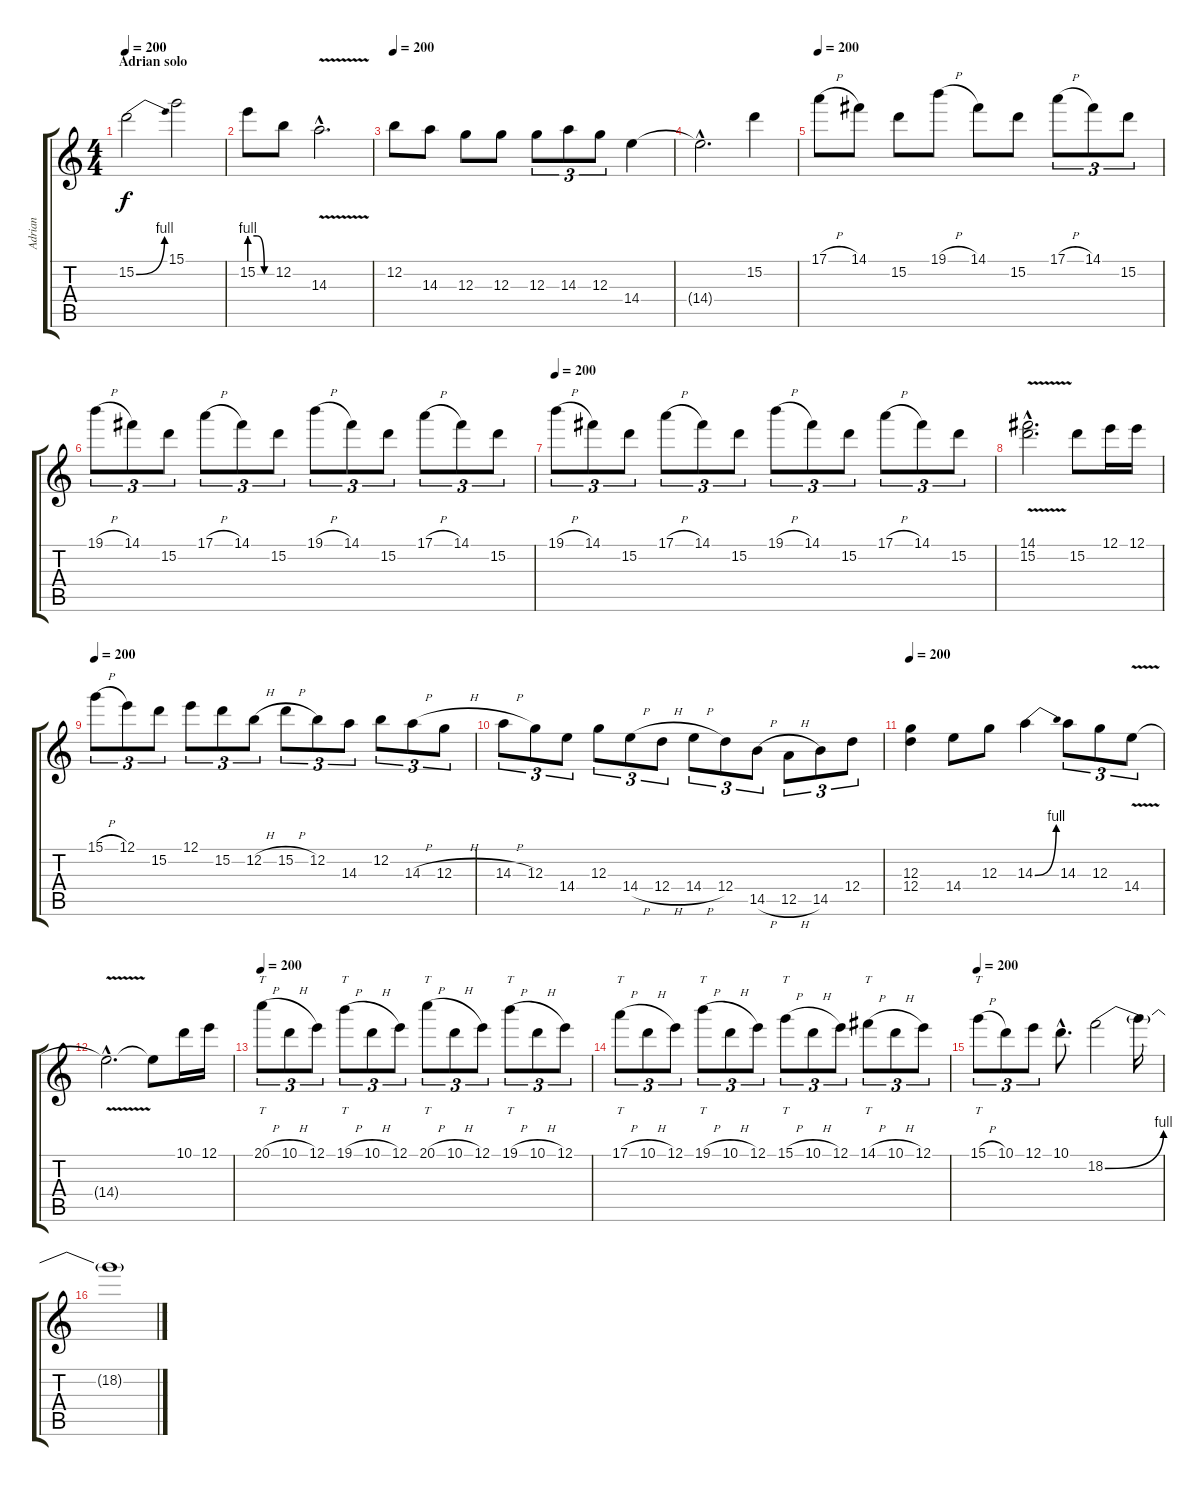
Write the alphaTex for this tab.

\track ("Adrian" "Adrian") {instrument distortionguitar}
\staff {score tabs}
\tuning (E4 B3 G3 D3 A2 E2) {hide}
\ts (4 4)
\section ("" "Adrian solo")
\tempo 200
\clef g2
\ks c
15.2{be (bend 0 0 60 4)}.2{dy f volume 12} 15.1.2 |
15.2{be (custom 0 4 20 4 40 0 60 0)}.8 12.2.8 14.3{v hac}.2{d} |
\tempo 200
12.2.8 14.3.8 12.3.8 12.3.8 12.3.8{tu (3 2)} 14.3.8{tu (3 2)} 12.3.8{tu (3 2)} 14.4.4 |
14.4{hac t}.2{d} 15.2.4 |
\tempo 200
17.1{h}.8 14.1.8 15.2.8 19.1{h}.8 14.1.8 15.2.8 17.1{h}.8{tu (3 2)} 14.1.8{tu (3 2)} 15.2.8{tu (3 2)} |
19.1{h}.8{tu (3 2)} 14.1.8{tu (3 2)} 15.2.8{tu (3 2)} 17.1{h}.8{tu (3 2)} 14.1.8{tu (3 2)} 15.2.8{tu (3 2)} 19.1{h}.8{tu (3 2)} 14.1.8{tu (3 2)} 15.2.8{tu (3 2)} 17.1{h}.8{tu (3 2)} 14.1.8{tu (3 2)} 15.2.8{tu (3 2)} |
\tempo 200
19.1{h}.8{tu (3 2)} 14.1.8{tu (3 2)} 15.2.8{tu (3 2)} 17.1{h}.8{tu (3 2)} 14.1.8{tu (3 2)} 15.2.8{tu (3 2)} 19.1{h}.8{tu (3 2)} 14.1.8{tu (3 2)} 15.2.8{tu (3 2)} 17.1{h}.8{tu (3 2)} 14.1.8{tu (3 2)} 15.2.8{tu (3 2)} |
(14.1{v hac} 15.2{v hac}).2{d} 15.2.8 12.1.16 12.1.16 |
\tempo 200
15.1{h}.8{tu (3 2)} 12.1.8{tu (3 2)} 15.2.8{tu (3 2)} 12.1.8{tu (3 2)} 15.2.8{tu (3 2)} 12.2{h}.8{tu (3 2)} 15.2{h}.8{tu (3 2)} 12.2.8{tu (3 2)} 14.3.8{tu (3 2)} 12.2.8{tu (3 2)} 14.3{h}.8{tu (3 2)} 12.3{h}.8{tu (3 2)} |
14.3{h}.8{tu (3 2)} 12.3.8{tu (3 2)} 14.4.8{tu (3 2)} 12.3.8{tu (3 2)} 14.4{h}.8{tu (3 2)} 12.4{h}.8{tu (3 2)} 14.4{h}.8{tu (3 2)} 12.4.8{tu (3 2)} 14.5{h}.8{tu (3 2)} 12.5{h}.8{tu (3 2)} 14.5.8{tu (3 2)} 12.4.8{tu (3 2)} |
\tempo 200
(12.3 12.4).4 14.4.8 12.3.8 14.3{be (bend 0 0 60 4)}.4 14.3.8{tu (3 2)} 12.3.8{tu (3 2)} 14.4{v}.8{tu (3 2)} |
14.4{hac t}.2{d} 14.4{t}.8 10.1.16 12.1.16 |
\tempo 200
20.1{h}.8{tt tu (3 2)} 10.1{h}.8{tu (3 2)} 12.1.8{tu (3 2)} 19.1{h}.8{tt tu (3 2)} 10.1{h}.8{tu (3 2)} 12.1.8{tu (3 2)} 20.1{h}.8{tt tu (3 2)} 10.1{h}.8{tu (3 2)} 12.1.8{tu (3 2)} 19.1{h}.8{tt tu (3 2)} 10.1{h}.8{tu (3 2)} 12.1.8{tu (3 2)} |
17.1{h}.8{tt tu (3 2)} 10.1{h}.8{tu (3 2)} 12.1.8{tu (3 2)} 19.1{h}.8{tt tu (3 2)} 10.1{h}.8{tu (3 2)} 12.1.8{tu (3 2)} 15.1{h}.8{tt tu (3 2)} 10.1{h}.8{tu (3 2)} 12.1.8{tu (3 2)} 14.1{h}.8{tt tu (3 2)} 10.1{h}.8{tu (3 2)} 12.1.8{tu (3 2)} |
\tempo 200
15.1{h}.8{tt tu (3 2)} 10.1.8{tu (3 2)} 12.1.8{tu (3 2)} 10.1{hac}.8{d} 18.2{be (bend 0 0 60 4)}.2 18.2{t}.16 |
18.2{t}.1
